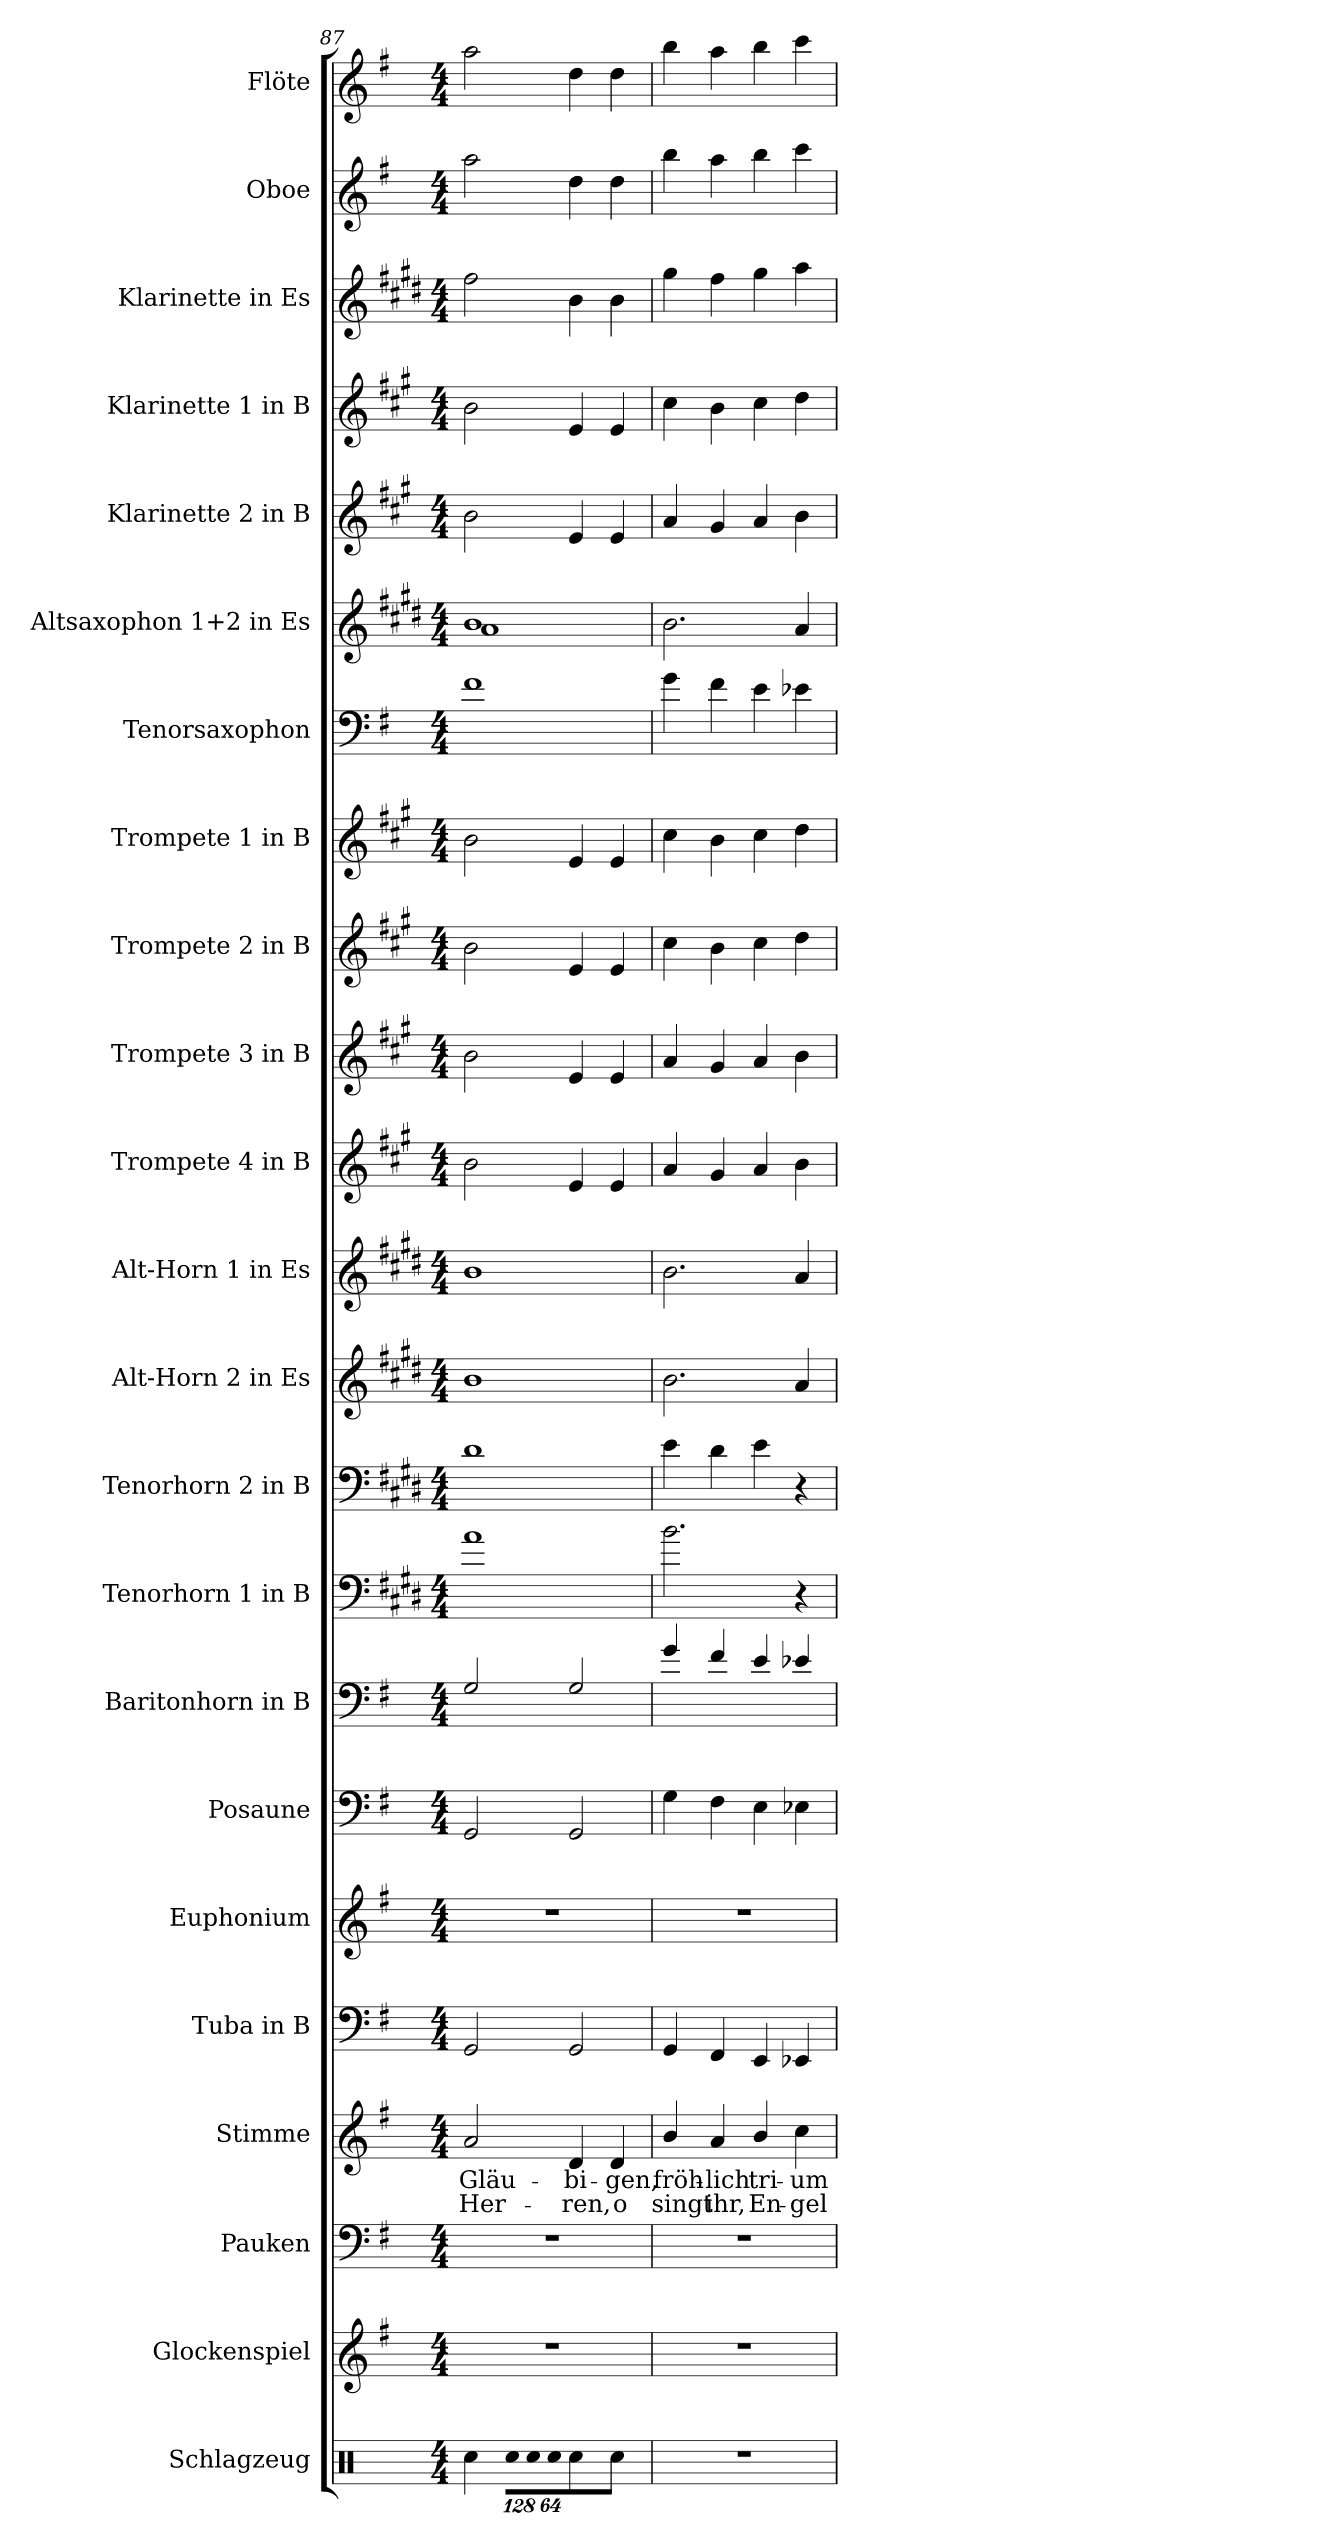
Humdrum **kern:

**kern	**kern	**kern	**kern	**text	**text	**kern	**kern	**kern	**kern	**kern	**kern	**kern	**kern	**kern	**kern	**kern	**kern	**kern	**kern	**kern	**kern	**kern	**kern	**kern
*part23	*part22	*part21	*part20	*part20	*part20	*part19	*part18	*part17	*part16	*part15	*part14	*part13	*part12	*part11	*part10	*part9	*part8	*part7	*part6	*part5	*part4	*part3	*part2	*part1
*staff23	*staff22	*staff21	*staff20	*staff20	*staff20	*staff19	*staff18	*staff17	*staff16	*staff15	*staff14	*staff13	*staff12	*staff11	*staff10	*staff9	*staff8	*staff7	*staff6	*staff5	*staff4	*staff3	*staff2	*staff1
*I"Schlagzeug	*I"Glockenspiel	*I"Pauken	*I"Stimme	*	*	*I"Tuba in B	*I"Euphonium	*I"Posaune	*I"Baritonhorn in B	*I"Tenorhorn  1 in B	*I"Tenorhorn 2 in B	*I"Alt-Horn 2 in Es	*I"Alt-Horn 1 in Es	*I"Trompete 4 in B	*I"Trompete 3 in B	*I"Trompete 2  in B	*I"Trompete 1 in B	*I"Tenorsaxophon	*I"Altsaxophon 1+2 in Es	*I"Klarinette 2  in B	*I"Klarinette 1 in B	*I"Klarinette in Es	*I"Oboe	*I"Flöte
*clefX	*clefG2	*clefF4	*clefG2	*	*	*clefF4	*clefG2	*clefF4	*clefF4	*clefF4	*clefF4	*clefG2	*clefG2	*clefG2	*clefG2	*clefG2	*clefG2	*clefF4	*clefG2	*clefG2	*clefG2	*clefG2	*clefG2	*clefG2
*	*ITrd-14c-24	*	*	*	*	*	*ITrd8c14	*	*ITrd8c14	*ITrd5c9	*ITrd5c9	*ITrd5c9	*ITrd5c9	*ITrd1c2	*ITrd1c2	*ITrd1c2	*ITrd1c2	*ITrd8c14	*ITrd5c9	*ITrd1c2	*ITrd1c2	*ITrd-2c-3	*	*
*k[]	*k[f#]	*k[f#]	*k[f#]	*	*	*k[f#]	*k[f#]	*k[f#]	*k[f#]	*k[f#]	*k[f#]	*k[f#]	*k[f#]	*k[f#]	*k[f#]	*k[f#]	*k[f#]	*k[f#]	*k[f#]	*k[f#]	*k[f#]	*k[f#]	*k[f#]	*k[f#]
*C:	*G:	*G:	*G:	*	*	*G:	*G:	*G:	*G:	*G:	*G:	*G:	*G:	*G:	*G:	*G:	*G:	*G:	*G:	*G:	*G:	*G:	*G:	*G:
*M4/4	*M4/4	*M4/4	*M4/4	*	*	*M4/4	*M4/4	*M4/4	*M4/4	*M4/4	*M4/4	*M4/4	*M4/4	*M4/4	*M4/4	*M4/4	*M4/4	*M4/4	*M4/4	*M4/4	*M4/4	*M4/4	*M4/4	*M4/4
=87	=87	=87	=87	=87	=87	=87	=87	=87	=87	=87	=87	=87	=87	=87	=87	=87	=87	=87	=87	=87	=87	=87	=87	=87
!	!	!	!	!LO:LY:b:color=#000000	!LO:LY:b:color=#000000	!	!	!	!	!	!	!	!	!	!	!	!	!	!	!	!	!	!	!
*	*	*	*	*	*	*	*	*	*	*	*	*	*	*	*	*	*	*	*^	*	*	*	*	*
4Rcci\	1r	1r	2ai/	Gläu-	Her-	2GGi/	1r	2GGi/	2GGi/	1ci	1F#i	1di	1di	2ai\	2ai\	2ai\	2ai\	1F#i	1di	1ci	2ai\	2ai\	2aai\	2aai\	2aai\
*Xbrackettup	*	*	*	*	*	*	*	*	*	*	*	*	*	*	*	*	*	*	*	*	*	*	*	*	*
!LO:N:vis=8	!	!	!	!	!	!	!	!	!	!	!	!	!	!	!	!	!	!	!	!	!	!	!	!	!
1024%85Rcci\L	.	.	.	.	.	.	.	.	.	.	.	.	.	.	.	.	.	.	.	.	.	.	.	.	.
!LO:N:vis=8	!	!	!	!	!	!	!	!	!	!	!	!	!	!	!	!	!	!	!	!	!	!	!	!	!
1024%85Rcci\	.	.	.	.	.	.	.	.	.	.	.	.	.	.	.	.	.	.	.	.	.	.	.	.	.
!LO:N:vis=8	!	!	!	!	!	!	!	!	!	!	!	!	!	!	!	!	!	!	!	!	!	!	!	!	!
512%43Rcci\J	.	.	.	.	.	.	.	.	.	.	.	.	.	.	.	.	.	.	.	.	.	.	.	.	.
!	!	!	!	!LO:LY:b:color=#000000	!LO:LY:b:color=#000000	!	!	!	!	!	!	!	!	!	!	!	!	!	!	!	!	!	!	!	!
4Rcci\	.	.	4di/	-bi-	-ren,	2GGi/	.	2GGi/	2GGi/	.	.	.	.	4di/	4di/	4di/	4di/	.	.	.	4di/	4di/	4ddi\	4ddi\	4ddi\
!	!	!	!	!LO:LY:b:color=#000000	!LO:LY:b:color=#000000	!	!	!	!	!	!	!	!	!	!	!	!	!	!	!	!	!	!	!	!
4Rcci\	.	.	4di/	-gen,	o	.	.	.	.	.	.	.	.	4di/	4di/	4di/	4di/	.	.	.	4di/	4di/	4ddi\	4ddi\	4ddi\
*	*	*	*	*	*	*	*	*	*	*	*	*	*	*	*	*	*	*	*v	*v	*	*	*	*	*
=88	=88	=88	=88	=88	=88	=88	=88	=88	=88	=88	=88	=88	=88	=88	=88	=88	=88	=88	=88	=88	=88	=88	=88	=88
!	!	!	!	!LO:LY:b:color=#000000	!LO:LY:b:color=#000000	!	!	!	!	!	!	!	!	!	!	!	!	!	!	!	!	!	!	!
1r	1r	1r	4bi/	fröh-	singt	4GGi/	1r	4Gi\	4Gi/	2.di\	4Gi\	2.di\	2.di\	4gi/	4gi/	4bi\	4bi\	4Gi\	2.di\	4gi/	4bi\	4bbi\	4bbi\	4bbi\
!	!	!	!	!LO:LY:b:color=#000000	!LO:LY:b:color=#000000	!	!	!	!	!	!	!	!	!	!	!	!	!	!	!	!	!	!	!
.	.	.	4ai/	-lich	ihr,	4FF#i/	.	4F#i\	4F#i/	.	4F#i\	.	.	4f#i/	4f#i/	4ai\	4ai\	4F#i\	.	4f#i/	4ai\	4aai\	4aai\	4aai\
!	!	!	!	!LO:LY:b:color=#000000	!LO:LY:b:color=#000000	!	!	!	!	!	!	!	!	!	!	!	!	!	!	!	!	!	!	!
.	.	.	4bi/	tri-	En-	4EEi/	.	4Ei\	4Ei/	.	4Gi\	.	.	4gi/	4gi/	4bi\	4bi\	4Ei\	.	4gi/	4bi\	4bbi\	4bbi\	4bbi\
!	!	!	!	!LO:LY:b:color=#000000	!LO:LY:b:color=#000000	!	!	!	!	!	!	!	!	!	!	!	!	!	!	!	!	!	!	!
.	.	.	4cci\	-um-	-gel-	4EE-Xi/	.	4E-Xi\	4E-Xi/	4r	4r	4ci/	4ci/	4ai\	4ai\	4cci\	4cci\	4E-Xi\	4ci/	4ai\	4cci\	4ccci\	4ccci\	4ccci\
=	=	=	=	=	=	=	=	=	=	=	=	=	=	=	=	=	=	=	=	=	=	=	=	=
*-	*-	*-	*-	*-	*-	*-	*-	*-	*-	*-	*-	*-	*-	*-	*-	*-	*-	*-	*-	*-	*-	*-	*-	*-
